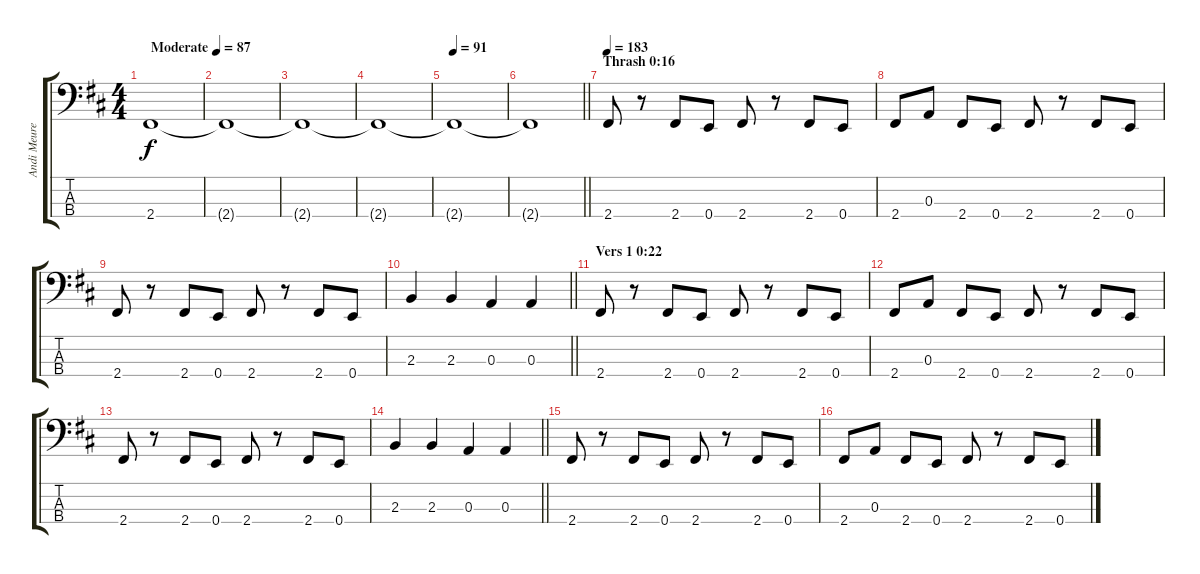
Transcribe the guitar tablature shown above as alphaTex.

\track ("Andi Meurer" "Andi Meure") {instrument electricbassfinger}
\staff {score tabs}
\tuning (G2 D2 A1 E1) {hide}
\ts (4 4)
\tempo (87 "Moderate")
\clef f4
\ks d
2.4.1{dy f instrument electricbassfinger} |
2.4{t}.1 |
2.4{t}.1 |
2.4{t}.1 |
\tempo 91
2.4{t}.1 |
\barLineRight lightlight
2.4{t}.1 |
\section ("" "Thrash 0:16")
\tempo 183
2.4.8 r.8 2.4.8 0.4.8 2.4.8 r.8 2.4.8 0.4.8 |
2.4.8 0.3.8 2.4.8 0.4.8 2.4.8 r.8 2.4.8 0.4.8 |
2.4.8 r.8 2.4.8 0.4.8 2.4.8 r.8 2.4.8 0.4.8 |
\barLineRight lightlight
2.3.4 2.3.4 0.3.4 0.3.4 |
\section ("" "Vers 1 0:22")
2.4.8 r.8 2.4.8 0.4.8 2.4.8 r.8 2.4.8 0.4.8 |
2.4.8 0.3.8 2.4.8 0.4.8 2.4.8 r.8 2.4.8 0.4.8 |
2.4.8 r.8 2.4.8 0.4.8 2.4.8 r.8 2.4.8 0.4.8 |
\barLineRight lightlight
2.3.4 2.3.4 0.3.4 0.3.4 |
2.4.8 r.8 2.4.8 0.4.8 2.4.8 r.8 2.4.8 0.4.8 |
2.4.8 0.3.8 2.4.8 0.4.8 2.4.8 r.8 2.4.8 0.4.8
